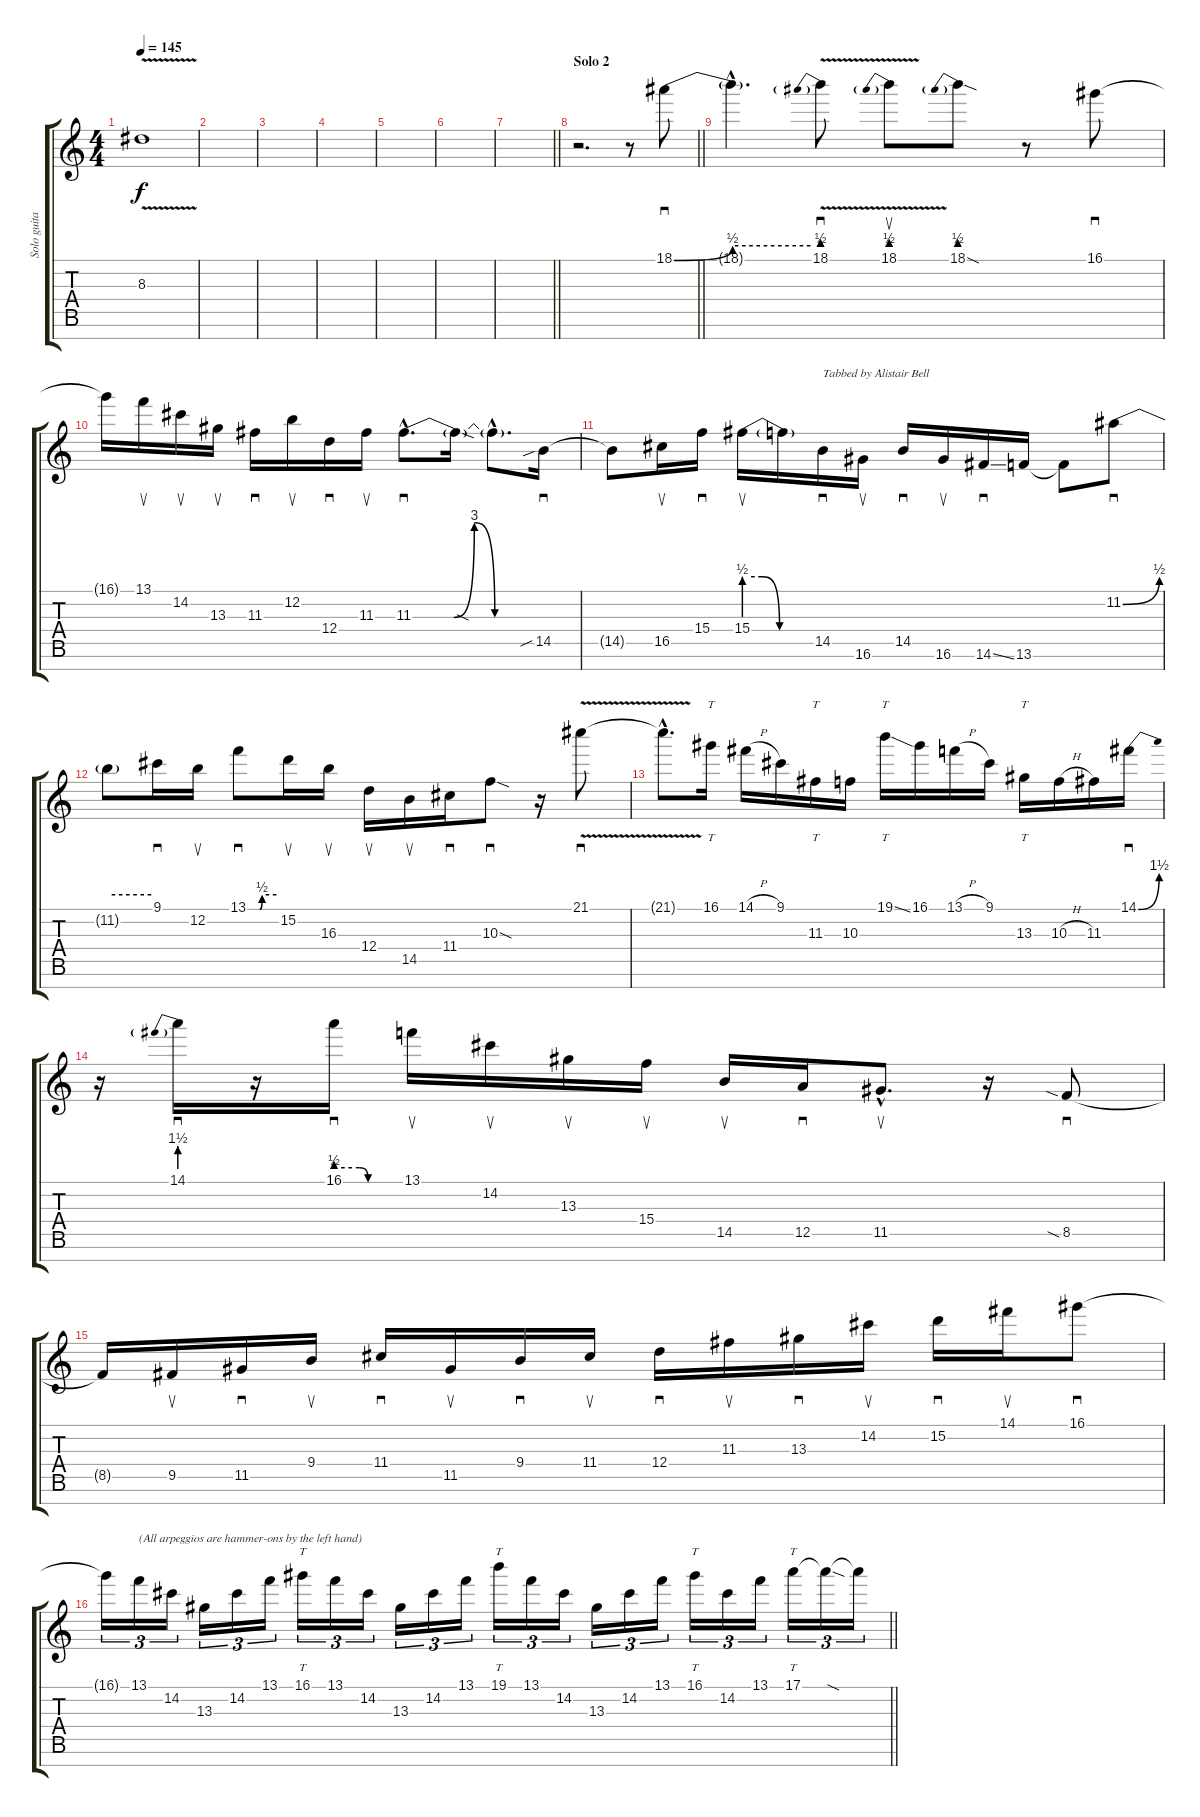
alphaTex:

\track ("Solo guitar" "Solo guita") {instrument distortionguitar}
\staff {score tabs}
\tuning (E4 B3 G3 D3 A2 E2 B1) {hide}
\ts (4 4)
\tempo 145
\clef g2
\ks c
8.3{v t}.1{dy f} |
|
|
|
|
|
\barLineRight lightlight
|
\section ("" "Solo 2")
\barLineRight lightlight
r.2{d} r.8 18.1{be (bend 0 0 60 2)}.8{sd} |
18.1{be (hold 0 2 60 2) hac t}.4{d} 18.1{be (prebend 0 2 60 2) v}.8{sd} 18.1{be (prebend 0 2 60 2) v}.8{su} 18.1{be (prebend 0 2 60 2) sod}.8 r.8 16.1.8{sd} |
16.1{t}.16 13.1.16{su} 14.2.16{su} 13.3.16{su} 11.3.16{sd} 12.2.16{su} 12.4.16{sd} 11.3.16{su} 11.3{be (custom 0 0 10 0 15 0 20 0 30 12 40 0 60 0) hac}.8{d sd} 11.3{sod t}.16 11.3{hac t}.8{d} 14.5{sib}.16{sd} |
14.5{t}.8 16.5.16{su} 15.4.16{sd} 15.4{be (custom 0 2 15 2 30 0 60 0)}.16{su} 15.4{t}.16 14.5.16{sd txt "Tabbed by Alistair Bell"} 16.6.16{su} 14.5.16{sd} 16.6.16{su} 14.6{ss}.16{sd} 13.6.16 13.6{t}.8 11.2{be (bend 0 0 60 2)}.8{sd} |
11.2{be (hold 0 2 60 2) t}.8 9.1.16{sd} 12.2.16{su} 13.1{be (custom 0 0 15 0 25 0 30 2 60 2)}.8{sd} 15.2.16{su} 16.3.16{su} 12.4.16{su} 14.5.16{su} 11.4.16{sd} 10.3{sod}.8{sd} r.16 21.1{v}.8{sd} |
21.1{hac t}.8{d} 16.1.16{tt} 14.1{h}.16 9.1.16 11.3.16{tt} 10.3.16 19.1{ss}.16{tt} 16.1.16 13.1{h}.16 9.1.16 13.3.16{tt} 10.3{h}.16 11.3.16 14.1{be (bend 0 0 60 6)}.16{sd} |
r.16 14.1{be (prebend 0 6 60 6)}.16{sd} r.16 16.1{be (custom 0 2 15 2 22 2 30 0 60 0)}.16{sd} 13.1.16{su} 14.2.16{su} 13.3.16{su} 15.4.16{su} 14.5.16{su} 12.5.16{sd} 11.5{hac}.8{d su} r.16 8.5{sia}.8{sd} |
8.5{t}.16 9.5.16{su} 11.5.16{sd} 9.4.16{su} 11.4.16{sd} 11.5.16{su} 9.4.16{sd} 11.4.16{su} 12.4.16{sd} 11.3.16{su} 13.3.16{sd} 14.2.16{su} 15.2.16{sd} 14.1.16{su} 16.1.8{sd} |
\barLineRight lightlight
16.1{t}.16{tu (3 2)} 13.1.16{tu (3 2) txt "(All arpeggios are hammer-ons by the left hand)"} 14.2.16{tu (3 2)} 13.3.16{tu (3 2)} 14.2.16{tu (3 2)} 13.1.16{tu (3 2)} 16.1.16{tt tu (3 2)} 13.1.16{tu (3 2)} 14.2.16{tu (3 2)} 13.3.16{tu (3 2)} 14.2.16{tu (3 2)} 13.1.16{tu (3 2)} 19.1.16{tt tu (3 2)} 13.1.16{tu (3 2)} 14.2.16{tu (3 2)} 13.3.16{tu (3 2)} 14.2.16{tu (3 2)} 13.1.16{tu (3 2)} 16.1.16{tt tu (3 2)} 14.2.16{tu (3 2)} 13.1.16{tu (3 2)} 17.1.16{tt tu (3 2)} 17.1{sod t}.16{tu (3 2)} 17.1{t}.16{tu (3 2)}
